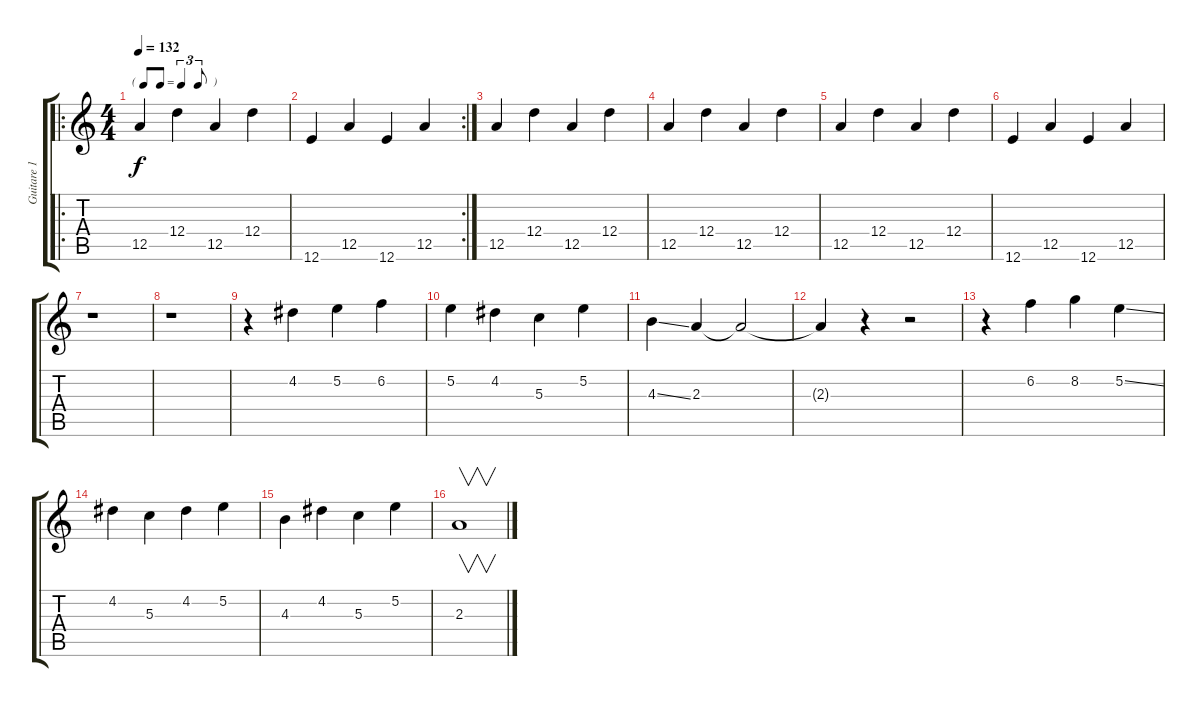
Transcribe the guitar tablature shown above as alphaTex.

\track ("Guitare 1" "Guitare 1") {instrument distortionguitar}
\staff {score tabs}
\tuning (E4 B3 G3 D3 A2 E2) {hide}
\ro
\ts (4 4)
\tf triplet8th
\tempo 132
\clef g2
\ks c
12.5.4{dy f instrument distortionguitar} 12.4.4 12.5.4 12.4.4 |
\rc 2
12.6.4 12.5.4 12.6.4 12.5.4 |
12.5.4 12.4.4 12.5.4 12.4.4 |
12.5.4 12.4.4 12.5.4 12.4.4 |
12.5.4 12.4.4 12.5.4 12.4.4 |
12.6.4 12.5.4 12.6.4 12.5.4 |
r.1 |
r.1 |
r.4 4.2.4 5.2.4 6.2.4 |
5.2.4 4.2.4 5.3.4 5.2.4 |
4.3{ss}.4 2.3.4 2.3{t}.2 |
2.3{t}.4 r.4 r.2 |
r.4 6.2.4 8.2.4 5.2{ss}.4 |
4.2.4 5.3.4 4.2.4 5.2.4 |
4.3.4 4.2.4 5.3.4 5.2.4 |
2.3.1{v}
